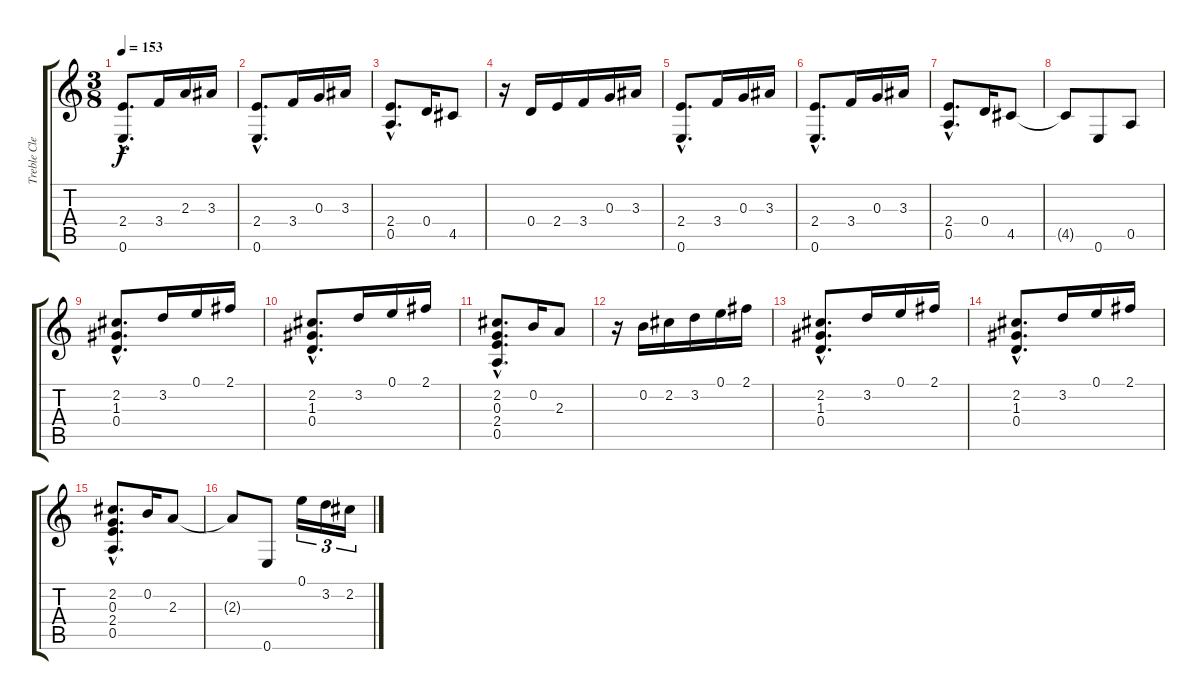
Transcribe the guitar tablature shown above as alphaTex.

\track ("Treble Clef       " "Treble Cle") {instrument acousticguitarnylon}
\staff {score tabs}
\tuning (E4 B3 G3 D3 A2 E2) {hide}
\ts (3 8)
\tempo 153
\clef g2
\ks c
(2.4{hac} 0.6{hac}).8{d dy f instrument acousticguitarnylon} 3.4.16 2.3.16 3.3.16 |
(2.4{hac} 0.6{hac}).8{d} 3.4.16 0.3.16 3.3.16 |
(2.4{hac} 0.5{hac}).8{d} 0.4.16 4.5.8 |
r.16 0.4.16 2.4.16 3.4.16 0.3.16 3.3.16 |
(2.4{hac} 0.6{hac}).8{d} 3.4.16 0.3.16 3.3.16 |
(2.4{hac} 0.6{hac}).8{d} 3.4.16 0.3.16 3.3.16 |
(2.4{hac} 0.5{hac}).8{d} 0.4.16 4.5.8 |
4.5{t}.8 0.6.8 0.5.8 |
(2.2{hac} 1.3{hac} 0.4{hac}).8{d} 3.2.16 0.1.16 2.1.16 |
(2.2{hac} 1.3{hac} 0.4{hac}).8{d} 3.2.16 0.1.16 2.1.16 |
(2.2{hac} 0.3{hac} 2.4{hac} 0.5{hac}).8{d} 0.2.16 2.3.8 |
r.16 0.2.16 2.2.16 3.2.16 0.1.16 2.1.16 |
(2.2{hac} 1.3{hac} 0.4{hac}).8{d} 3.2.16 0.1.16 2.1.16 |
(2.2{hac} 1.3{hac} 0.4{hac}).8{d} 3.2.16 0.1.16 2.1.16 |
(2.2{hac} 0.3{hac} 2.4{hac} 0.5{hac}).8{d} 0.2.16 2.3.8 |
2.3{t}.8 0.6.8 0.1.16{tu (3 2)} 3.2.16{tu (3 2)} 2.2.16{tu (3 2)}
